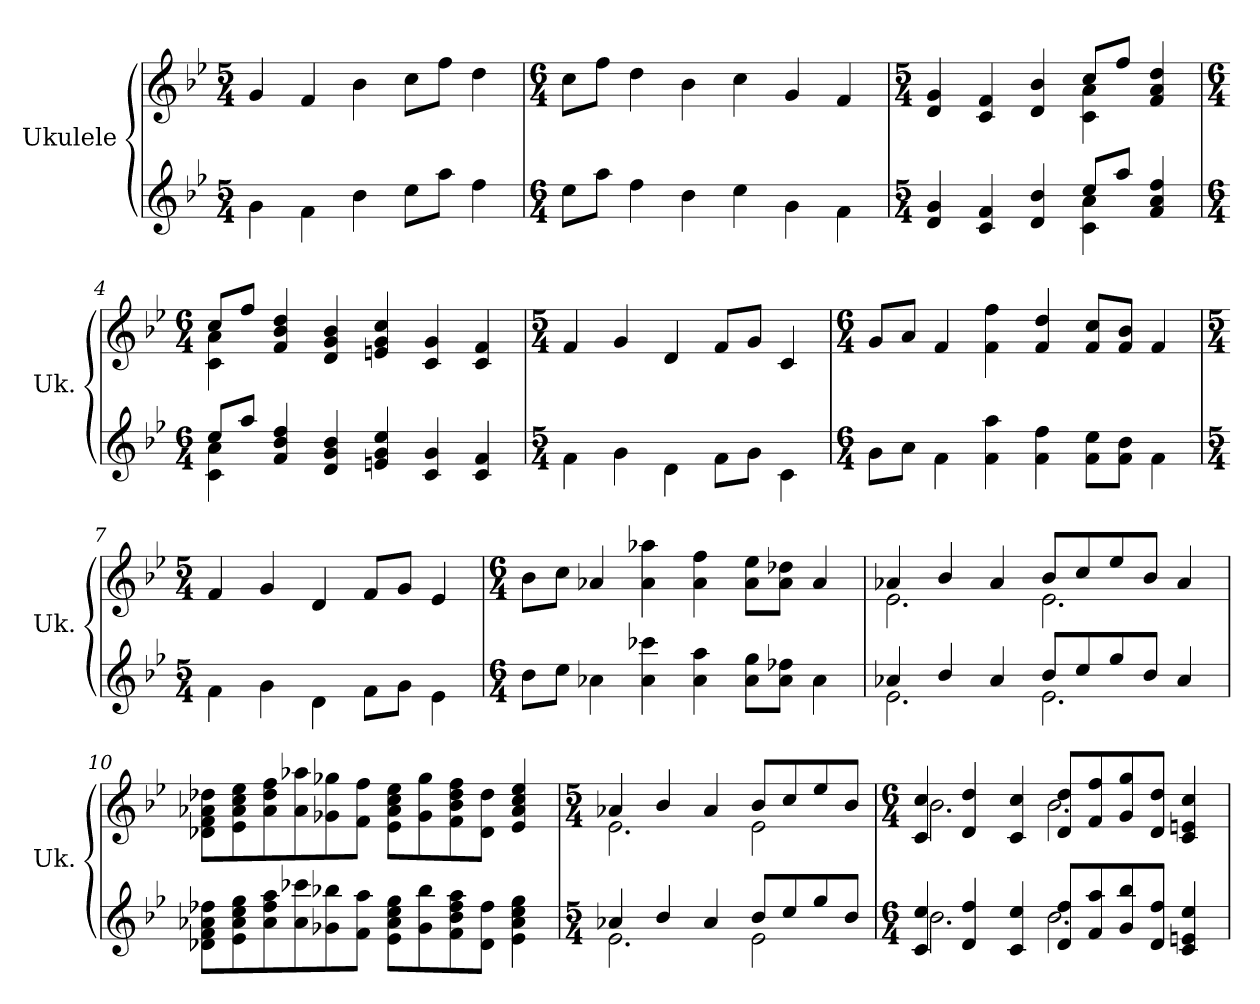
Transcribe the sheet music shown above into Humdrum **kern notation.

**kern	**kern
*part2	*part1
*staff2	*staff1
*I"Ukulele	*I"Ukulele
*I'Uk.	*I'Uk.
*stria4	*
*	*clefG2
*k[b-e-]	*k[b-e-]
*M5/4	*M5/4
=1	=1
4g\	4g/
4f\	4f/
4b-\	4b-\
8cc\L	8cc\L
8ff\J	8ff\J
4dd\	4dd\
=2	=2
*M6/4	*M6/4
8cc\L	8cc\L
8ff\J	8ff\J
4dd\	4dd\
4b-\	4b-\
4cc\	4cc\
4g\	4g/
4f\	4f/
=3	=3
*M5/4	*M5/4
*^	*^
4d/ 4g/	2.ryy	4d/ 4g/	2.ryy
4c/ 4f/	.	4c/ 4f/	.
4d/ 4b-/	.	4d/ 4b-/	.
8cc/L	4c\ 4a\	8cc/L	4c\ 4a\
8ff/J	.	8ff/J	.
4f/ 4a/ 4dd/	4ryy	4f/ 4a/ 4dd/	4ryy
=4	=4	=4	=4
*M6/4	*	*M6/4	*
8cc/L	4c\ 4a\	8cc/L	4c\ 4a\
8ff/J	.	8ff/J	.
4f/ 4b-/ 4dd/	1ryy	4f/ 4b-/ 4dd/	1ryy
4d/ 4g/ 4b-/	.	4d/ 4g/ 4b-/	.
4en/ 4g/ 4cc/	.	4en/ 4g/ 4cc/	.
4c/ 4g/	.	4c/ 4g/	.
4c/ 4f/	4ryy	4c/ 4f/	4ryy
*v	*v	*	*
*	*v	*v
!!LO:LB:g=z
=5	=5
*M5/4	*M5/4
4f\	4f/
4g\	4g/
4d\	4d/
8f\L	8f/L
8g\J	8g/J
4c\	4c/
=6	=6
*M6/4	*M6/4
8g\L	8g/L
8a\J	8a/J
4f\	4f/
4f\ 4ff\	4f\ 4ff\
4f\ 4dd\	4f/ 4dd/
8f\ 8cc\L	8f/ 8cc/L
8f\ 8b-\J	8f/ 8b-/J
4f\	4f/
=7	=7
*M5/4	*M5/4
4f\	4f/
4g\	4g/
4d\	4d/
8f\L	8f/L
8g\J	8g/J
4e-\	4e-/
=8	=8
*M6/4	*M6/4
8b-\L	8b-\L
8cc\J	8cc\J
4a-X\	4a-X/
4a-\ 4aa-X\	4a-\ 4aa-X\
4a-\ 4ff\	4a-\ 4ff\
8a-\ 8ee-\L	8a-\ 8ee-\L
8a-\ 8dd-X\J	8a-\ 8dd-X\J
4a-\	4a-/
!!LO:LB:g=z
=9	=9
*^	*^
4a-X/	2.e-\	4a-X/	2.e-\
4b-/	.	4b-/	.
4a-/	.	4a-/	.
8b-/L	2.e-\	8b-/L	2.e-\
8cc/	.	8cc/	.
8ee-/	.	8ee-/	.
8b-/J	.	8b-/J	.
4a-/	.	4a-/	.
*v	*v	*	*
*	*v	*v
=10	=10
8d-X\ 8f\ 8a-X\ 8dd-X\L	8d-X\ 8f\ 8a-X\ 8dd-X\L
8e-\ 8a-\ 8cc\ 8ee-\	8e-\ 8a-\ 8cc\ 8ee-\
8a-\ 8dd-\ 8ff\	8a-\ 8dd-\ 8ff\
8a-\ 8aa-X\	8a-\ 8aa-X\
8g-X\ 8gg-X\	8g-X\ 8gg-X\
8f\ 8ff\J	8f\ 8ff\J
8e-\ 8a-\ 8cc\ 8ee-\L	8e-\ 8a-\ 8cc\ 8ee-\L
8g-\ 8gg-\	8g-\ 8gg-\
8f\ 8b-\ 8dd-\ 8ff\	8f\ 8b-\ 8dd-\ 8ff\
8d-\ 8dd-\J	8d-\ 8dd-\J
4e-\ 4a-\ 4cc\ 4ee-\	4e-/ 4a-/ 4cc/ 4ee-/
=11	=11
*M5/4	*M5/4
*^	*^
4a-X/	2.e-\	4a-X/	2.e-\
4b-/	.	4b-/	.
4a-/	.	4a-/	.
8b-/L	2e-\	8b-/L	2e-\
8cc/	.	8cc/	.
8ee-/	.	8ee-/	.
8b-/J	.	8b-/J	.
!!LO:LB:g=z	!!
=12	=12	=12	=12
*M6/4	*	*M6/4	*
4c/ 4cc/	2.b-\	4c/ 4cc/	2.b-\
4d/ 4dd/	.	4d/ 4dd/	.
4c/ 4cc/	.	4c/ 4cc/	.
8d/ 8dd/L	2.b-\	8d/ 8dd/L	2.b-\
8f/ 8ff/	.	8f/ 8ff/	.
8g/ 8gg/	.	8g/ 8gg/	.
8d/ 8dd/J	.	8d/ 8dd/J	.
4c/ 4en/ 4cc/	.	4c/ 4en/ 4cc/	.
*v	*v	*	*
*	*v	*v
=	=
*-	*-
